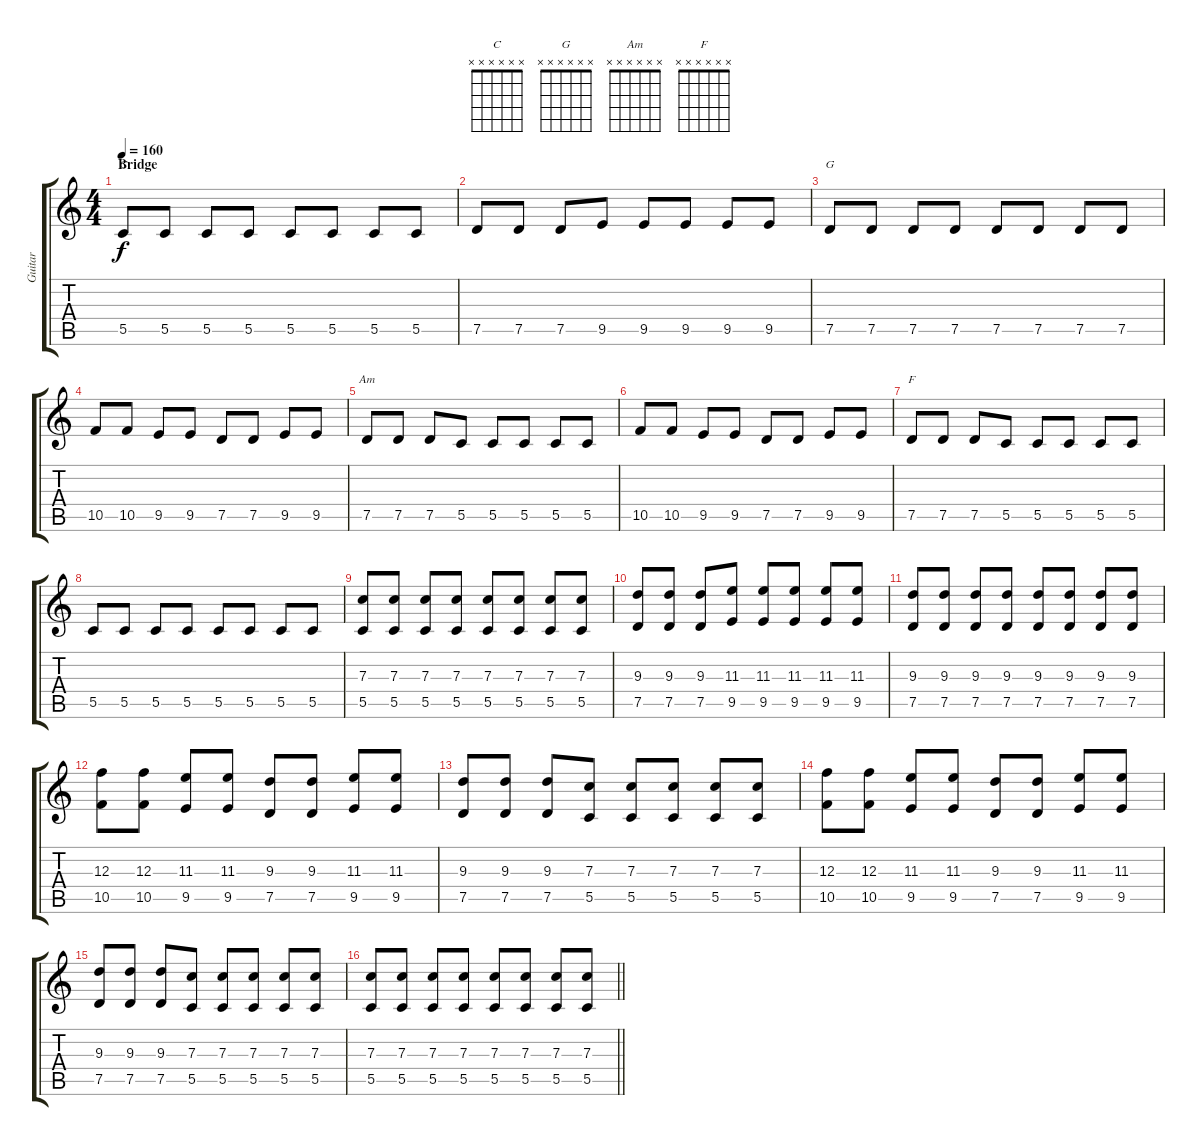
\track ("Guitar" "Guitar") {instrument electricguitarclean}
\staff {score tabs}
\tuning (D4 A3 F3 C3 G2 C2) {hide}
\chord ("C" x x x x x x)
\chord ("G" x x x x x x)
\chord ("Am" x x x x x x)
\chord ("F" x x x x x x)
\ts (4 4)
\section ("" "Bridge")
\tempo 160
\clef g2
\ks c
5.5.8{ch "C" dy f instrument distortionguitar} 5.5.8 5.5.8 5.5.8 5.5.8 5.5.8 5.5.8 5.5.8 |
7.5.8 7.5.8 7.5.8 9.5.8 9.5.8 9.5.8 9.5.8 9.5.8 |
7.5.8{ch "G"} 7.5.8 7.5.8 7.5.8 7.5.8 7.5.8 7.5.8 7.5.8 |
10.5.8 10.5.8 9.5.8 9.5.8 7.5.8 7.5.8 9.5.8 9.5.8 |
7.5.8{ch "Am"} 7.5.8 7.5.8 5.5.8 5.5.8 5.5.8 5.5.8 5.5.8 |
10.5.8 10.5.8 9.5.8 9.5.8 7.5.8 7.5.8 9.5.8 9.5.8 |
7.5.8{ch "F"} 7.5.8 7.5.8 5.5.8 5.5.8 5.5.8 5.5.8 5.5.8 |
5.5.8 5.5.8 5.5.8 5.5.8 5.5.8 5.5.8 5.5.8 5.5.8 |
(7.3 5.5).8 (7.3 5.5).8 (7.3 5.5).8 (7.3 5.5).8 (7.3 5.5).8 (7.3 5.5).8 (7.3 5.5).8 (7.3 5.5).8 |
(9.3 7.5).8 (9.3 7.5).8 (9.3 7.5).8 (11.3 9.5).8 (11.3 9.5).8 (11.3 9.5).8 (11.3 9.5).8 (11.3 9.5).8 |
(9.3 7.5).8 (9.3 7.5).8 (9.3 7.5).8 (9.3 7.5).8 (9.3 7.5).8 (9.3 7.5).8 (9.3 7.5).8 (9.3 7.5).8 |
(12.3 10.5).8 (12.3 10.5).8 (11.3 9.5).8 (11.3 9.5).8 (9.3 7.5).8 (9.3 7.5).8 (11.3 9.5).8 (11.3 9.5).8 |
(9.3 7.5).8 (9.3 7.5).8 (9.3 7.5).8 (7.3 5.5).8 (7.3 5.5).8 (7.3 5.5).8 (7.3 5.5).8 (7.3 5.5).8 |
(12.3 10.5).8 (12.3 10.5).8 (11.3 9.5).8 (11.3 9.5).8 (9.3 7.5).8 (9.3 7.5).8 (11.3 9.5).8 (11.3 9.5).8 |
(9.3 7.5).8 (9.3 7.5).8 (9.3 7.5).8 (7.3 5.5).8 (7.3 5.5).8 (7.3 5.5).8 (7.3 5.5).8 (7.3 5.5).8 |
\barLineRight lightlight
(7.3 5.5).8 (7.3 5.5).8 (7.3 5.5).8 (7.3 5.5).8 (7.3 5.5).8 (7.3 5.5).8 (7.3 5.5).8 (7.3 5.5).8
